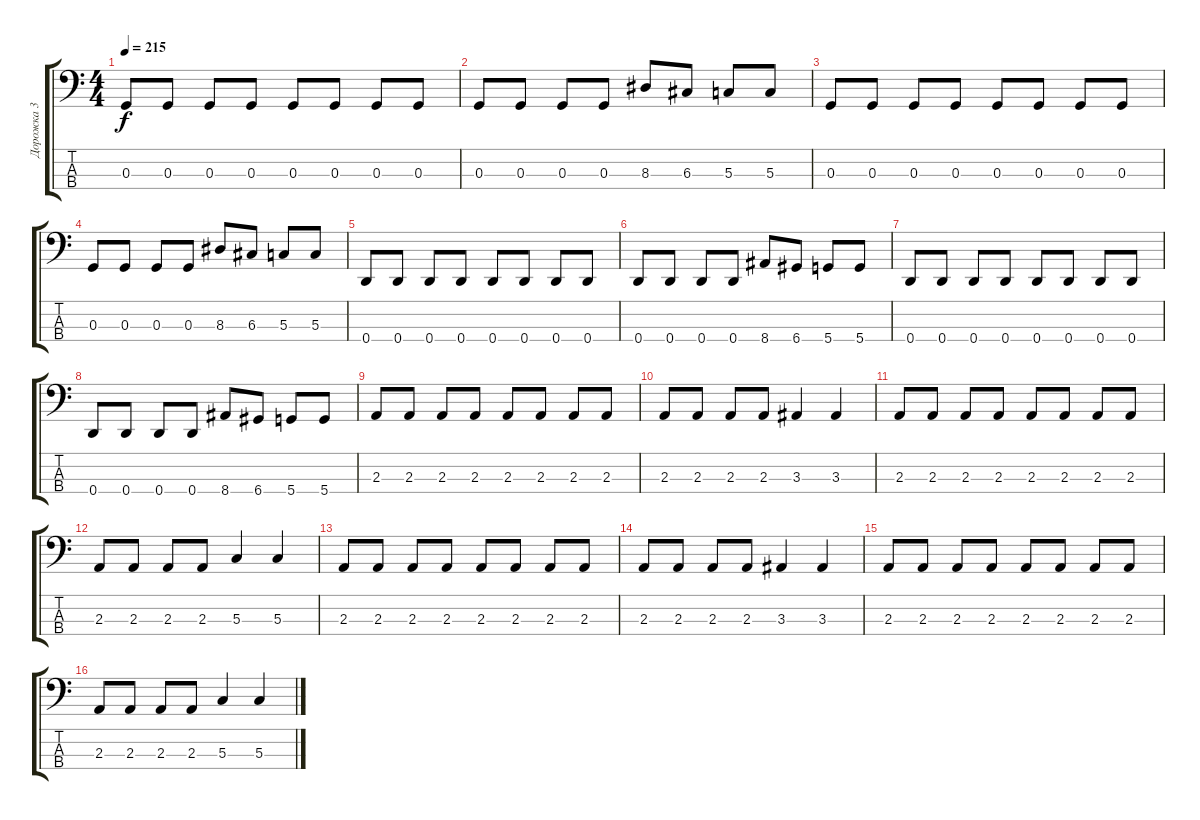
\track ("Дорожка 3" "Дорожка 3") {instrument electricbasspick}
\staff {score tabs}
\tuning (F2 C2 G1 D1) {hide}
\ts (4 4)
\tempo 215
\clef f4
\ks c
0.3.8{dy f} 0.3.8 0.3.8 0.3.8 0.3.8 0.3.8 0.3.8 0.3.8 |
0.3.8 0.3.8 0.3.8 0.3.8 8.3.8 6.3.8 5.3.8 5.3.8 |
0.3.8 0.3.8 0.3.8 0.3.8 0.3.8 0.3.8 0.3.8 0.3.8 |
0.3.8 0.3.8 0.3.8 0.3.8 8.3.8 6.3.8 5.3.8 5.3.8 |
0.4.8 0.4.8 0.4.8 0.4.8 0.4.8 0.4.8 0.4.8 0.4.8 |
0.4.8 0.4.8 0.4.8 0.4.8 8.4.8 6.4.8 5.4.8 5.4.8 |
0.4.8 0.4.8 0.4.8 0.4.8 0.4.8 0.4.8 0.4.8 0.4.8 |
0.4.8 0.4.8 0.4.8 0.4.8 8.4.8 6.4.8 5.4.8 5.4.8 |
2.3.8 2.3.8 2.3.8 2.3.8 2.3.8 2.3.8 2.3.8 2.3.8 |
2.3.8 2.3.8 2.3.8 2.3.8 3.3.4 3.3.4 |
2.3.8 2.3.8 2.3.8 2.3.8 2.3.8 2.3.8 2.3.8 2.3.8 |
2.3.8 2.3.8 2.3.8 2.3.8 5.3.4 5.3.4 |
2.3.8 2.3.8 2.3.8 2.3.8 2.3.8 2.3.8 2.3.8 2.3.8 |
2.3.8 2.3.8 2.3.8 2.3.8 3.3.4 3.3.4 |
2.3.8 2.3.8 2.3.8 2.3.8 2.3.8 2.3.8 2.3.8 2.3.8 |
2.3.8 2.3.8 2.3.8 2.3.8 5.3.4 5.3.4
